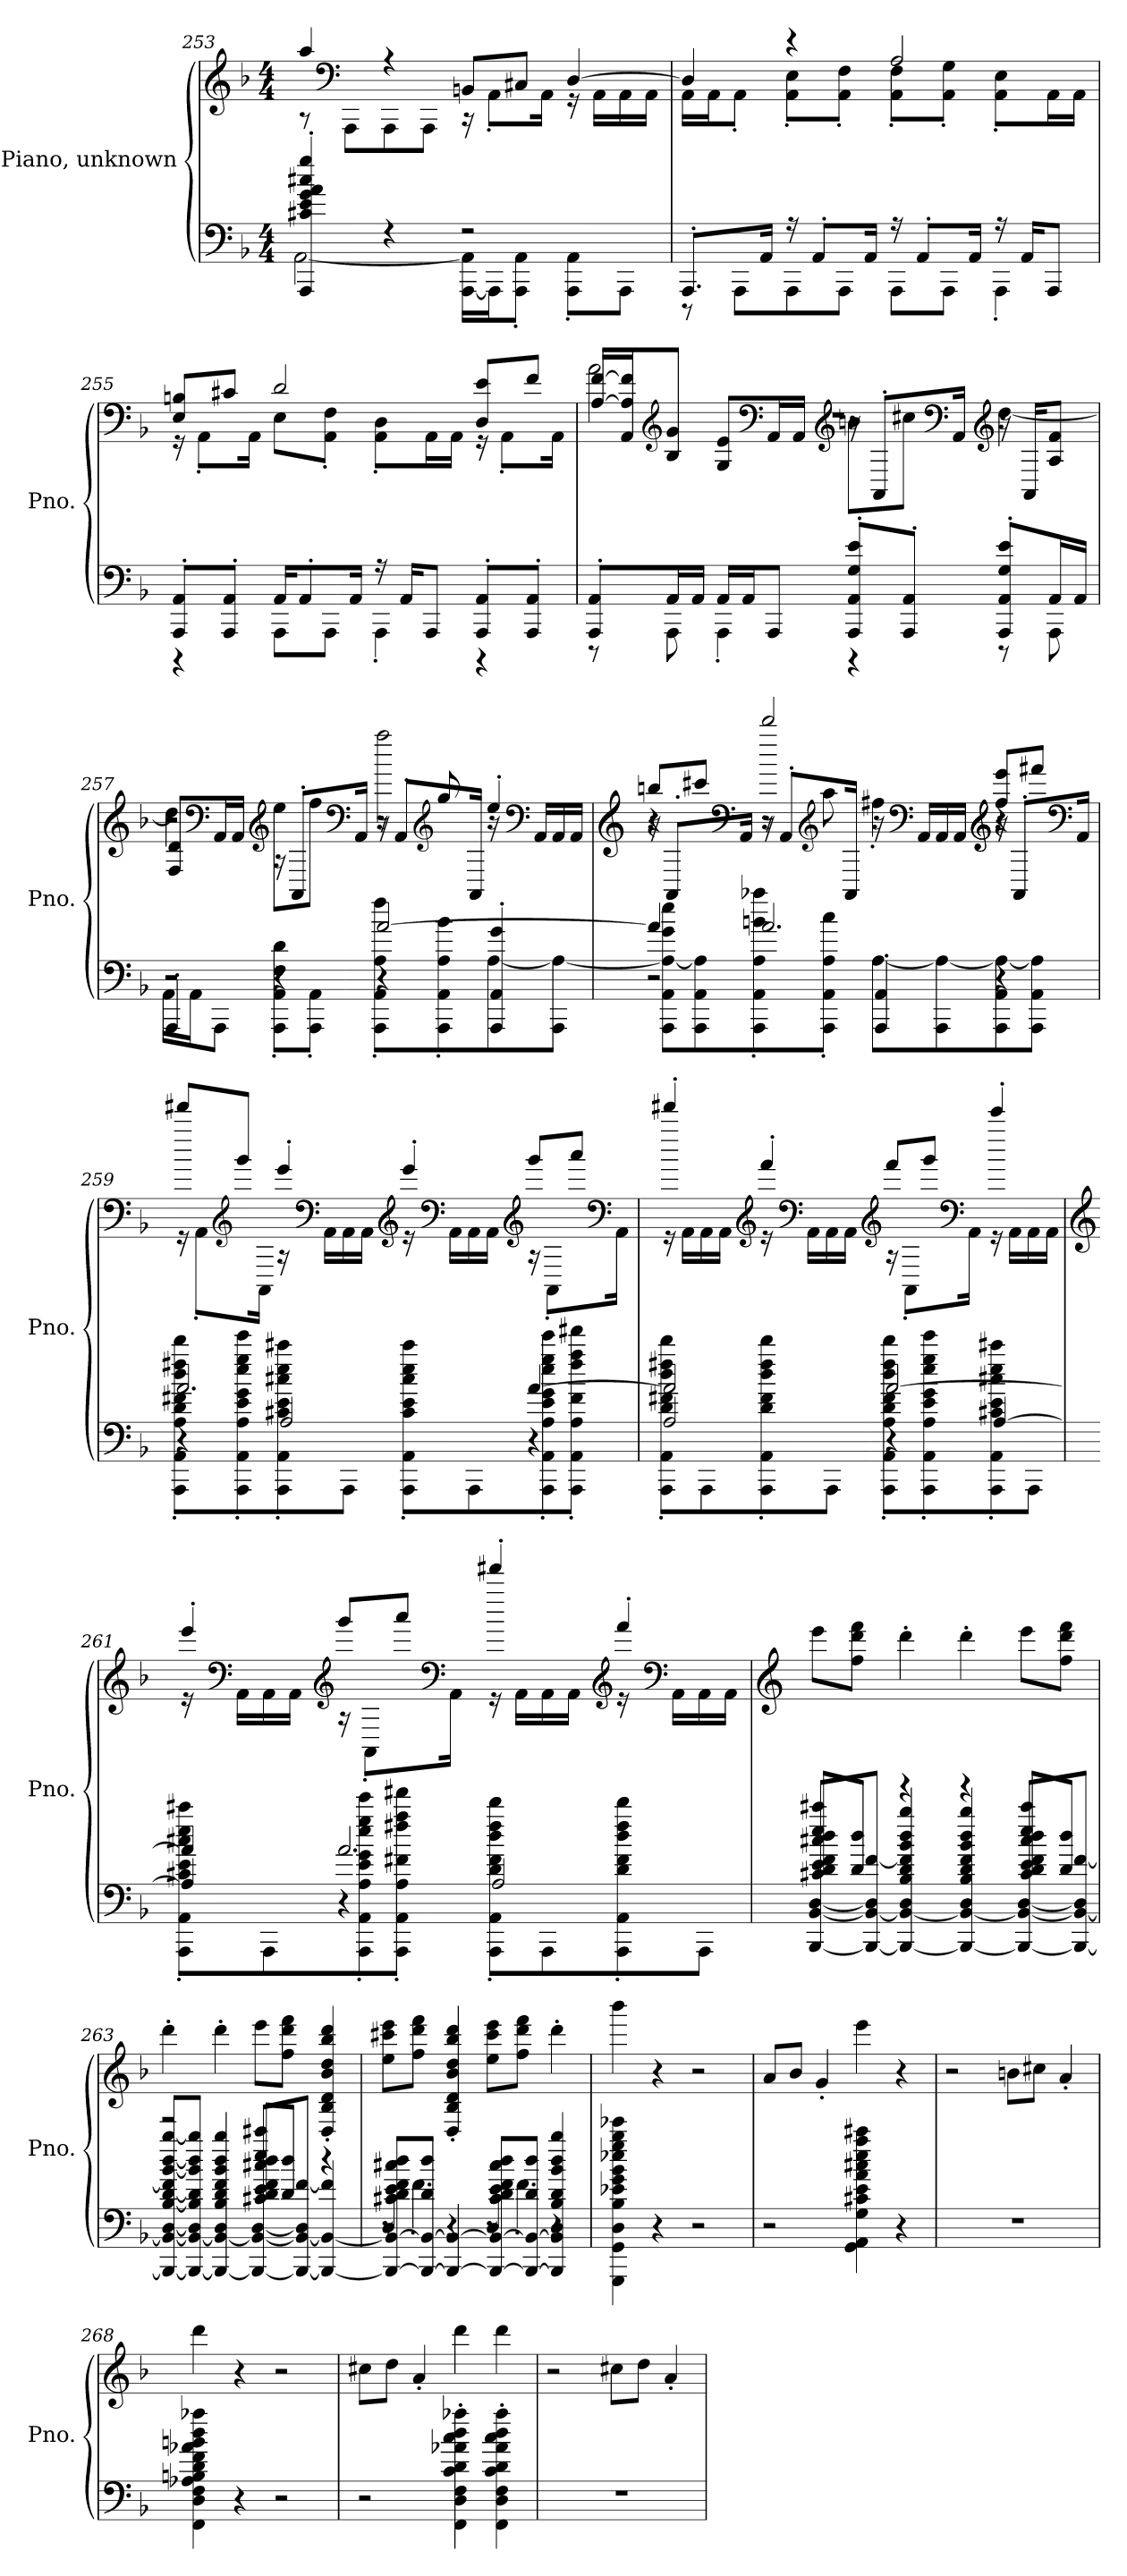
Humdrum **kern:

**kern	**kern
*part1	*part1
*staff2	*staff1
*I"Piano, unknown	*
*I'Pno.	*
*clefF4	*clefG2
*k[b-]	*k[b-]
*M4/4	*M4/4
=253	=253
*^	*^
4AAA/' 4c#X/' 4e/' 4g/' 4a/' 4cc#X/' 4gg/'	[2AA\	4aa/	8r
*	*	*clefF4	*
.	.	.	8AAA\L
4r	.	4r	8AAA\
.	.	.	8AAA\J
2r	[16AAA\ 16AA\]LL	8BBn/L	16r
.	16AAA\J]	.	8AA'\L
.	8AAA\' 8AA\'J	8C#X/J	.
.	.	.	16AA\Jk
.	8AAA\' 8AA\'L	[4D/	16r
.	.	.	16AA\LL
.	8AAA\J	.	16AA\
.	.	.	16AA\JJ
!!LO:LB:g=z	!!
=254	=254	=254	=254
8.AAA'/L	8r	4D/]	16AA\LL
.	.	.	16AA\J
.	8AAA\L	.	8AA'\J
16AA/Jk	.	.	.
16r	8AAA\	4r	8AA\' 8E\'L
8AA'/L	.	.	.
.	8AAA\J	.	8AA\' 8F\'J
16AA/Jk	.	.	.
16r	8AAA\L	2A/	8AA\' 8F\'L
8AA'/L	.	.	.
.	8AAA\J	.	8AA\' 8G\'J
16AA/Jk	.	.	.
16r	4AAA'\	.	8AA\' 8E\'L
16AA/KL	.	.	.
8AAA/J	.	.	16AA\L
.	.	.	16AA\JJ
=255	=255	=255	=255
8AAA/' 8AA/'L	4r	8E/ 8Bn/L	16r
.	.	.	8AA'\L
8AAA/' 8AA/'J	.	8c#X/J	.
.	.	.	16AA\Jk
16AA/KL	8AAA\L	2d/	8E\L
8AA'/	.	.	.
.	8AAA\J	.	8AA\' 8F\'J
16AA/Jk	.	.	.
16r	4AAA'\	.	8AA\' 8D\'L
16AA/KL	.	.	.
8AAA/J	.	.	16AA\L
.	.	.	16AA\JJ
8AAA/' 8AA/'L	4r	8D/ 8e/L	16r
.	.	.	8AA'\L
8AAA/' 8AA/'J	.	8f/J	.
.	.	.	16AA\Jk
!!LO:LB:g=z
=256	=256	=256	=256
*	*	*	*^
8AAA/' 8AA/'L	8r	1r	2a\	[16A/ [16f/LL
.	.	.	.	16AA/ 16A/] 16f/]J
*	*	*clefG2	*	*
16AA/L	8AAA\	.	.	8B-/ 8g/J
16AA/JJ	.	.	.	.
16AA/LL	4AAA'\	.	.	8G/ 8e/L
16AA/J	.	.	.	.
*	*	*clefF4	*	*
8AAA/J	.	.	.	16AA/L
.	.	.	.	16AA/JJ
*	*	*clefG2	*	*
8AAA/' 8AA/' 8G/' 8e/'L	4r	.	8bn\L	16r
.	.	.	.	8AA'/L
8AAA/' 8AA/'J	.	.	8cc#X\J	.
*	*	*clefF4	*	*
.	.	.	.	16AA/Jk
*	*	*clefG2	*	*
8AAA/' 8AA/' 8G/' 8e/'L	8r	.	[4dd\	16r
.	.	.	.	16AA/KL
16AA/L	8AAA\	.	.	8A/ 8f/J
16AA/JJ	.	.	.	.
!!LO:LB:g=z	!!	!!
=257	=257	=257	=257	=257
*	*^	*	*	*
4AAA'/	16AA\LL	2r	2r	4dd\]	8F/ 8d/L
.	16AA\J	.	.	.	.
*	*	*	*clefF4	*	*
.	8AAA\J	.	.	.	16AA/L
.	.	.	.	.	16AA/JJ
*	*	*	*clefG2	*	*
4r	8AAA\' 8AA\' 8F\' 8d\'L	.	.	8ee\L	16r
.	.	.	.	.	8AA'/L
.	8AAA\' 8AA\'J	.	.	8ff\J	.
*	*	*	*clefF4	*	*
.	.	.	.	.	16AA/Jk
[2a/	8AAA\' 8AA\' 8A\' 8ff\'L	4r	8r	2aa\	16r
.	.	.	.	.	8AA'/L
*	*	*	*clefG2	*	*
.	8AAA\' 8AA\' 8A\' 8b-\'	.	8gg/	.	.
.	.	.	.	.	16AA/Jk
.	[8A\	4AAA/' 4AA/' 4g/'	4ee'/	.	16r
*	*	*	*clefF4	*	*
.	.	.	.	.	16AA/LL
.	8AAA\ 8A\_J	.	.	.	16AA/
.	.	.	.	.	16AA/JJ
!!LO:PB:g=z	!!	!!
=258	=258	=258	=258	=258	=258
*	*	*	*clefG2	*	*
4a/]	8AAA\ 8AA\ 8A\_ 8g\ 8ee\L	2r	8bbn/L	4r	16r
.	.	.	.	.	8AA'/L
.	8AAA\ 8AA\ 8A\]	.	8ccc#X/J	.	.
*	*	*	*clefF4	*	*
.	.	.	.	.	16AA/Jk
2.a/	8AAA\' 8AA\' 8A\' 8bn\' 8aa-X\'	.	2ddd/	8r	16r
.	.	.	.	.	8AA'/L
*	*	*	*clefG2	*	*
.	8AAA\' 8AA\' 8A\' 8cc\'J	.	.	8aa\	.
.	.	.	.	.	16AA/Jk
.	[8A\L	4AAA/' 4AA/'	.	4ff#X'\	16r
*	*	*	*clefF4	*	*
.	.	.	.	.	16AA/LL
.	8AAA\ 8A\_	.	.	.	16AA/
.	.	.	.	.	16AA/JJ
*	*	*	*clefG2	*	*
.	8AAA\ 8AA\ 8A\_	4r	8ff#/ 8eee/L	4r	16r
.	.	.	.	.	8AA'/L
.	8AAA\ 8AA\ 8A\]J	.	8fff#X/J	.	.
*	*	*	*clefF4	*	*
.	.	.	.	.	16AA/Jk
*	*	*	*	*v	*v
!!LO:LB:g=z
=259	=259	=259	=259	=259
2.a/	8AAA\' 8AA\' 8A\' 8d\' 8f#X\' 8dd\' 8ff#X\' 8ddd\'L	4r	8fff#X/L	16r
.	.	.	.	8AA'\L
*	*	*	*clefG2	*
.	8AAA\' 8AA\' 8A\' 8e\' 8g\' 8ee\' 8gg\' 8eee\'	.	8ggg/J	.
.	.	.	.	16AA\Jk
.	8AAA\' 8AA\' 8c#X\' 8e\' 8cc#X\' 8ee\' 8ccc#X\'	2A/	4eee'/	16r
*	*	*	*clefF4	*
.	.	.	.	16AA\LL
.	8AAA\J	.	.	16AA\
.	.	.	.	16AA\JJ
*	*	*	*clefG2	*
.	8AAA\' 8AA\' 8c#\' 8e\' 8cc#\' 8ee\' 8ccc#\'L	.	4eee'/	16r
*	*	*	*clefF4	*
.	.	.	.	16AA\LL
.	8AAA\	.	.	16AA\
.	.	.	.	16AA\JJ
*	*	*	*clefG2	*
[4a/	8AAA\' 8AA\' 8A\' 8e\' 8g\' 8ee\' 8gg\' 8eee\'	4r	8ggg/L	16r
.	.	.	.	8AA'\L
.	8AAA\' 8AA\' 8A\' 8f#\' 8ff#\' 8aa\' 8fff#X\'J	.	8aaa/J	.
*	*	*	*clefF4	*
.	.	.	.	16AA\Jk
!!LO:LB:g=z	!!
=260	=260	=260	=260	=260
2a/]	8AAA\' 8AA\' 8d\' 8f#X\' 8dd\' 8ff#X\' 8ddd\'L	2A/	4fff#X'/	16r
.	.	.	.	16AA\LL
.	8AAA\	.	.	16AA\
.	.	.	.	16AA\JJ
*	*	*	*clefG2	*
.	8AAA\' 8AA\' 8d\' 8f#\' 8dd\' 8ff#\' 8ddd\'	.	4fff#'/	16r
*	*	*	*clefF4	*
.	.	.	.	16AA\LL
.	8AAA\J	.	.	16AA\
.	.	.	.	16AA\JJ
*	*	*	*clefG2	*
[2a/	8AAA\' 8AA\' 8A\' 8d\' 8f#\' 8dd\' 8ff#\' 8ddd\'L	4r	8fff#/L	16r
.	.	.	.	8AA'\L
.	8AAA\' 8AA\' 8A\' 8e\' 8g\' 8ee\' 8gg\' 8eee\'	.	8ggg/J	.
*	*	*	*clefF4	*
.	.	.	.	16AA\Jk
.	8AAA\' 8AA\' 8c#X\' 8e\' 8cc#X\' 8ee\' 8ccc#X\'	[4A/	4eee'/	16r
.	.	.	.	16AA\LL
.	8AAA\J	.	.	16AA\
.	.	.	.	16AA\JJ
!!LO:LB:g=z	!!
=261	=261	=261	=261	=261
*	*	*	*clefG2	*
4a/]	8AAA\' 8AA\' 8c#X\' 8e\' 8cc#X\' 8ee\' 8ccc#X\'L	4A/]	4eee'/	16r
*	*	*	*clefF4	*
.	.	.	.	16AA\LL
.	8AAA\	.	.	16AA\
.	.	.	.	16AA\JJ
*	*	*	*clefG2	*
2.a/	8AAA\' 8AA\' 8A\' 8e\' 8g\' 8ee\' 8gg\' 8eee\'	4r	8ggg/L	16r
.	.	.	.	8AA'\L
.	8AAA\' 8AA\' 8A\' 8f#X\' 8ff#X\' 8aa\' 8fff#X\'J	.	8aaa/J	.
*	*	*	*clefF4	*
.	.	.	.	16AA\Jk
.	8AAA\' 8AA\' 8d\' 8f#\' 8dd\' 8ff#\' 8ddd\'L	2A/	4fff#X'/	16r
.	.	.	.	16AA\LL
.	8AAA\	.	.	16AA\
.	.	.	.	16AA\JJ
*	*	*	*clefG2	*
.	8AAA\' 8AA\' 8d\' 8f#\' 8dd\' 8ff#\' 8ddd\'	.	4fff#'/	16r
*	*	*	*clefF4	*
.	.	.	.	16AA\LL
.	8AAA\J	.	.	16AA\
.	.	.	.	16AA\JJ
*v	*v	*v	*	*
*	*v	*v
=262	=262
*	*clefG2
*^	*
8c#X/ 8d/ 8e/ 8f/ 8cc#X/ 8dd/ 8ee/ 8ccc#X/L	[8BBB-/ [8BB-/ [8D/L	8eee\L
8d/ 8dd/J	8BBB-/_ 8BB-/_ 8D/] [8f/J	8ff\ 8ddd\ 8fff\J
4r	4BBB-/_ 4BB-/_ 4D/ 4B-/ 4d/ 4f/] 4b-/ 4dd/ 4bb-/	4ddd'\
4r	4BBB-/_ 4BB-/_ 4D/ 4B-/ 4d/ 4f/ 4b-/ 4dd/ 4bb-/	4ddd'\
8c#/ 8d/ 8e/ 8f/ 8cc#/ 8dd/ 8ee/ 8ccc#/L	8BBB-/_ 8BB-/_ [8D/L	8eee\L
8d/ 8dd/J	8BBB-/_ 8BB-/_ 8D/] [8f/J	8ff\ 8ddd\ 8fff\J
!!LO:LB:g=z
=263	=263	=263
2r	8BBB-/_ 8BB-/_ [8D/ [8B-/ [8d/ 8f/] [8b-/ [8dd/ [8bb-/L	4ddd'\
.	8BBB-/_ 8BB-/_ 8D/] 8B-/] 8d/] 8b-/] 8dd/] 8bb-/]J	.
.	4BBB-/_ 4BB-/_ 4D/ 4B-/ 4d/ 4f/ 4b-/ 4dd/ 4bb-/	4ddd'\
8c#X/ 8d/ 8e/ 8f/ 8cc#X/ 8dd/ 8ee/ 8ccc#X/L	8BBB-/_ 8BB-/_ [8D/L	8eee\L
8d/ 8dd/J	8BBB-/_ 8BB-/_ 8D/] [8f/J	8ff\ 8ddd\ 8fff\J
4r	4BBB-/_ 4BB-/_ 4f/]	4D/' 4B-/' 4d/' 4b-/' 4dd/' 4bb-/' 4ddd/'
=264	=264	=264
*	*^	*
4D/	8r	8BBB-/_ 8BB-/_ 8c#X/ 8d/ 8e/ 8f/ 8cc#X/ 8dd/L	8ee\ 8ccc#X\ 8eee\L
.	4.f'\	8BBB-/_ 8BB-/_ 8d/ 8dd/J	8ff\ 8ddd\ 8fff\J
4r	.	4BBB-/_ 4BB-/_	4D/' 4B-/' 4d/' 4b-/' 4dd/' 4bb-/' 4ddd/'
4D/	8r	8BBB-/_ 8BB-/_ 8c#/ 8d/ 8e/ 8f/ 8cc#/ 8dd/L	8ee\ 8ccc#\ 8eee\L
.	4.f'\	8BBB-/_ 8BB-/_ 8d/ 8dd/J	8ff\ 8ddd\ 8fff\J
4r	.	4BBB-/] 4BB-/] 4D/ 4B-/ 4d/ 4b-/ 4dd/ 4bb-/	4ddd'\
*v	*v	*v	*
=265	=265
4GGG\ 4GG\ 4D\ 4B-\ 4e-X\ 4g\ 4b-\ 4ee-X\ 4gg\ 4bb-\ 4eee-X\	4bbb-\
4r	4r
2r	2r
=266	=266
2r	8a/L
.	8b-/J
.	4g'/
4GG\ 4AA\ 4G\ 4c#X\ 4e\ 4a\ 4cc#X\ 4ee\ 4aa\ 4ccc#X\	4eee\
4r	4r
=267	=267
1r	2r
.	8bn\L
.	8cc#X\J
.	4a'/
=268	=268
4FF\ 4D\ 4F\ 4A-X\ 4Bn\ 4d\ 4f\ 4a-X\ 4bn\ 4dd\ 4aa-X\	4ddd\
4r	4r
2r	2r
!!LO:LB:g=z
=269	=269
2r	8cc#X\L
.	8dd\J
.	4a'/
4FF\' 4D\' 4F\' 4c\' 4d\' 4a-X\' 4cc\' 4dd\' 4aa-X\'	4ddd\
4FF\' 4D\' 4F\' 4c\' 4d\' 4a-\' 4cc\' 4dd\' 4aa-\'	4ddd\
=270	=270
1r	2r
.	8cc#X\L
.	8dd\J
.	4a'/
=	=
*-	*-
